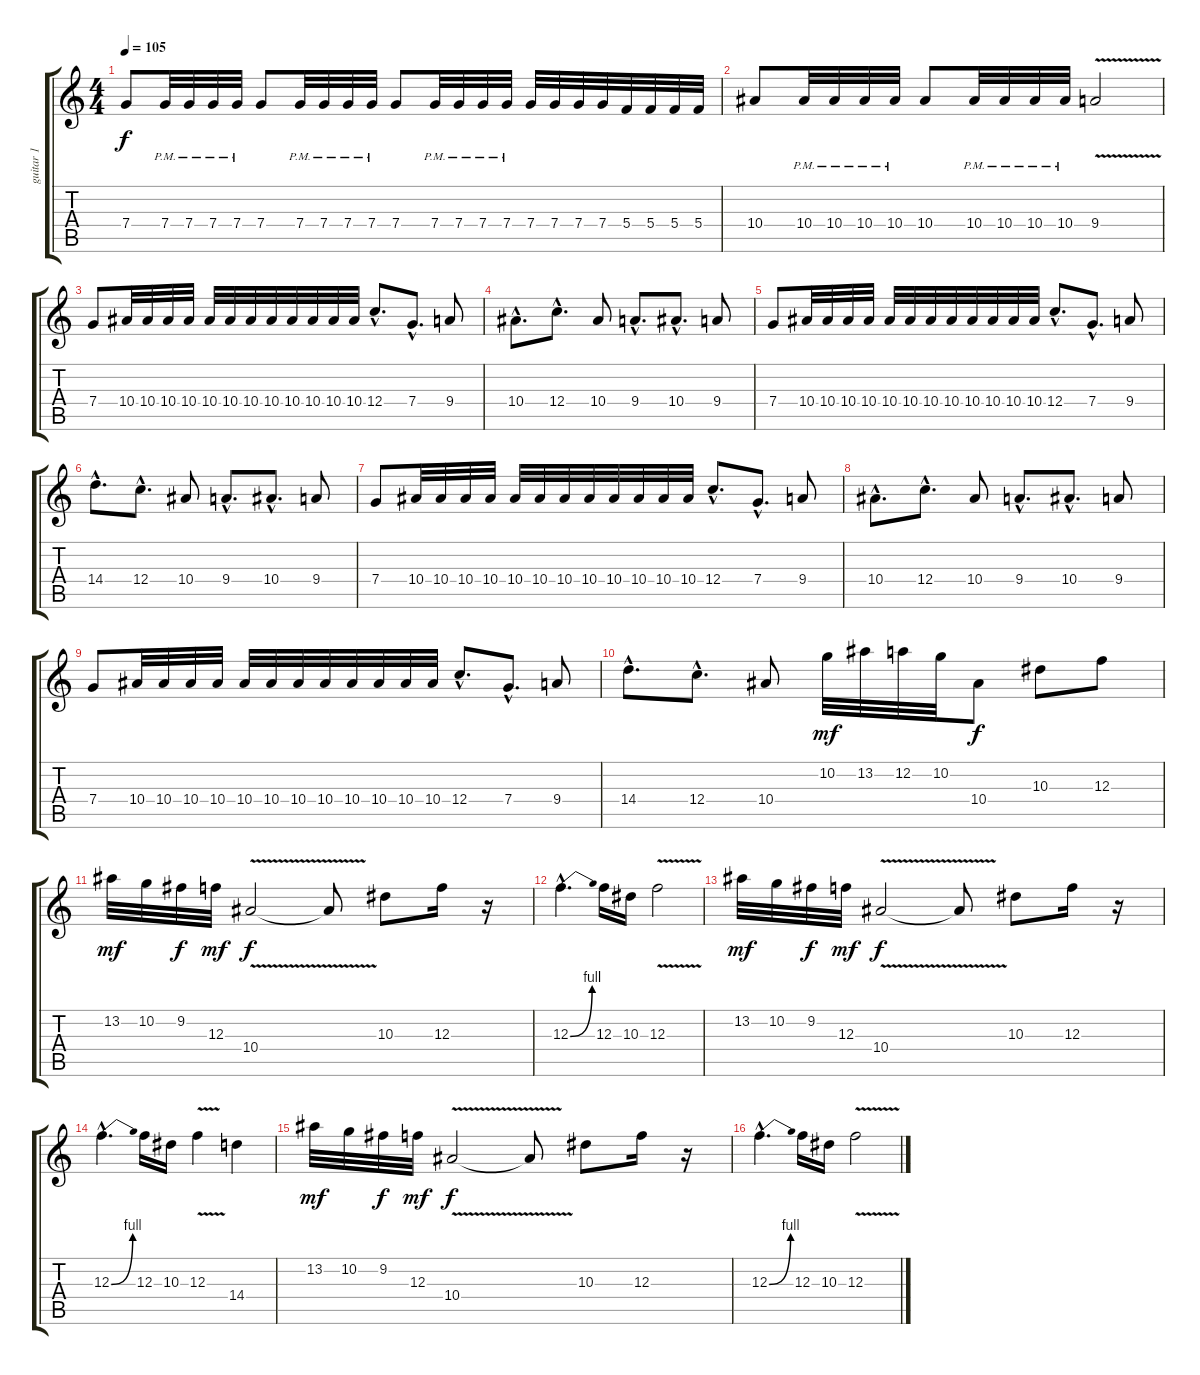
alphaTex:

\track ("guitar 1" "guitar 1") {instrument distortionguitar}
\staff {score tabs}
\tuning (D4 A3 F3 C3 G2 C2) {hide}
\ts (4 4)
\tempo 105
\clef g2
\ks c
7.4.8{dy f} 7.4{pm}.32 7.4{pm}.32 7.4{pm}.32 7.4{pm}.32 7.4.8 7.4{pm}.32 7.4{pm}.32 7.4{pm}.32 7.4{pm}.32 7.4.8 7.4{pm}.32 7.4{pm}.32 7.4{pm}.32 7.4{pm}.32 7.4.32 7.4.32 7.4.32 7.4.32 5.4.32 5.4.32 5.4.32 5.4.32 |
10.4.8 10.4{pm}.32 10.4{pm}.32 10.4{pm}.32 10.4{pm}.32 10.4.8 10.4{pm}.32 10.4{pm}.32 10.4{pm}.32 10.4{pm}.32 9.4{v}.2 |
7.4.8 10.4.32 10.4.32 10.4.32 10.4.32 10.4.32 10.4.32 10.4.32 10.4.32 10.4.32 10.4.32 10.4.32 10.4.32 12.4{hac}.8{d} 7.4{hac}.8{d} 9.4.8 |
10.4{hac}.8{d} 12.4{hac}.8{d} 10.4.8 9.4{hac}.8{d} 10.4{hac}.8{d} 9.4.8 |
7.4.8 10.4.32 10.4.32 10.4.32 10.4.32 10.4.32 10.4.32 10.4.32 10.4.32 10.4.32 10.4.32 10.4.32 10.4.32 12.4{hac}.8{d} 7.4{hac}.8{d} 9.4.8 |
14.4{hac}.8{d} 12.4{hac}.8{d} 10.4.8 9.4{hac}.8{d} 10.4{hac}.8{d} 9.4.8 |
7.4.8 10.4.32 10.4.32 10.4.32 10.4.32 10.4.32 10.4.32 10.4.32 10.4.32 10.4.32 10.4.32 10.4.32 10.4.32 12.4{hac}.8{d} 7.4{hac}.8{d} 9.4.8 |
10.4{hac}.8{d} 12.4{hac}.8{d} 10.4.8 9.4{hac}.8{d} 10.4{hac}.8{d} 9.4.8 |
7.4.8 10.4.32 10.4.32 10.4.32 10.4.32 10.4.32 10.4.32 10.4.32 10.4.32 10.4.32 10.4.32 10.4.32 10.4.32 12.4{hac}.8{d} 7.4{hac}.8{d} 9.4.8 |
14.4{hac}.8{d} 12.4{hac}.8{d} 10.4.8 10.2.32{dy mf} 13.2.32 12.2.32 10.2.32 10.4.8{dy f} 10.3.8 12.3.8 |
13.2.32{dy mf} 10.2.32 9.2.32{dy f} 12.3.32{dy mf} 10.4{v}.2{dy f} 10.4{t}.8 10.3.8 12.3.16 r.16 |
12.3{be (bend 0 0 60 4) hac}.4{d} 12.3.16 10.3.16 12.3{v}.2 |
13.2.32{dy mf} 10.2.32 9.2.32{dy f} 12.3.32{dy mf} 10.4{v}.2{dy f} 10.4{t}.8 10.3.8 12.3.16 r.16 |
12.3{be (bend 0 0 60 4) hac}.4{d} 12.3.16 10.3.16 12.3{v}.4 14.4.4 |
13.2.32{dy mf} 10.2.32 9.2.32{dy f} 12.3.32{dy mf} 10.4{v}.2{dy f} 10.4{t}.8 10.3.8 12.3.16 r.16 |
12.3{be (bend 0 0 60 4) hac}.4{d} 12.3.16 10.3.16 12.3{v}.2
